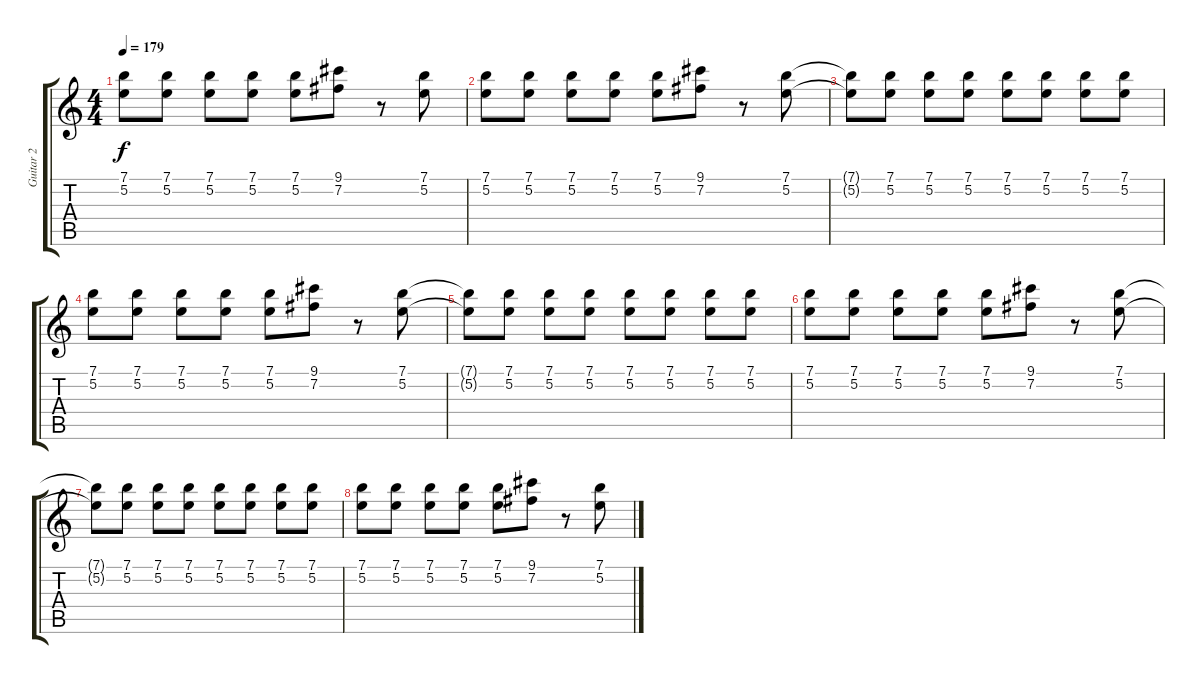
\track ("Guitar 2" "Guitar 2") {instrument electricguitarjazz}
\staff {score tabs}
\tuning (E4 B3 G3 D3 A2 E2) {hide}
\ts (4 4)
\tempo 179
\clef g2
\ks c
(7.1 5.2).8{dy f} (7.1 5.2).8 (7.1 5.2).8 (7.1 5.2).8 (7.1 5.2).8 (9.1 7.2).8 r.8 (7.1 5.2).8 |
(7.1 5.2).8 (7.1 5.2).8 (7.1 5.2).8 (7.1 5.2).8 (7.1 5.2).8 (9.1 7.2).8 r.8 (7.1 5.2).8 |
(7.1{t} 5.2{t}).8 (7.1 5.2).8 (7.1 5.2).8 (7.1 5.2).8 (7.1 5.2).8 (7.1 5.2).8 (7.1 5.2).8 (7.1 5.2).8 |
(7.1 5.2).8 (7.1 5.2).8 (7.1 5.2).8 (7.1 5.2).8 (7.1 5.2).8 (9.1 7.2).8 r.8 (7.1 5.2).8 |
(7.1{t} 5.2{t}).8 (7.1 5.2).8 (7.1 5.2).8 (7.1 5.2).8 (7.1 5.2).8 (7.1 5.2).8 (7.1 5.2).8 (7.1 5.2).8 |
(7.1 5.2).8 (7.1 5.2).8 (7.1 5.2).8 (7.1 5.2).8 (7.1 5.2).8 (9.1 7.2).8 r.8 (7.1 5.2).8 |
(7.1{t} 5.2{t}).8 (7.1 5.2).8 (7.1 5.2).8 (7.1 5.2).8 (7.1 5.2).8 (7.1 5.2).8 (7.1 5.2).8 (7.1 5.2).8 |
(7.1 5.2).8 (7.1 5.2).8 (7.1 5.2).8 (7.1 5.2).8 (7.1 5.2).8 (9.1 7.2).8 r.8 (7.1 5.2).8
